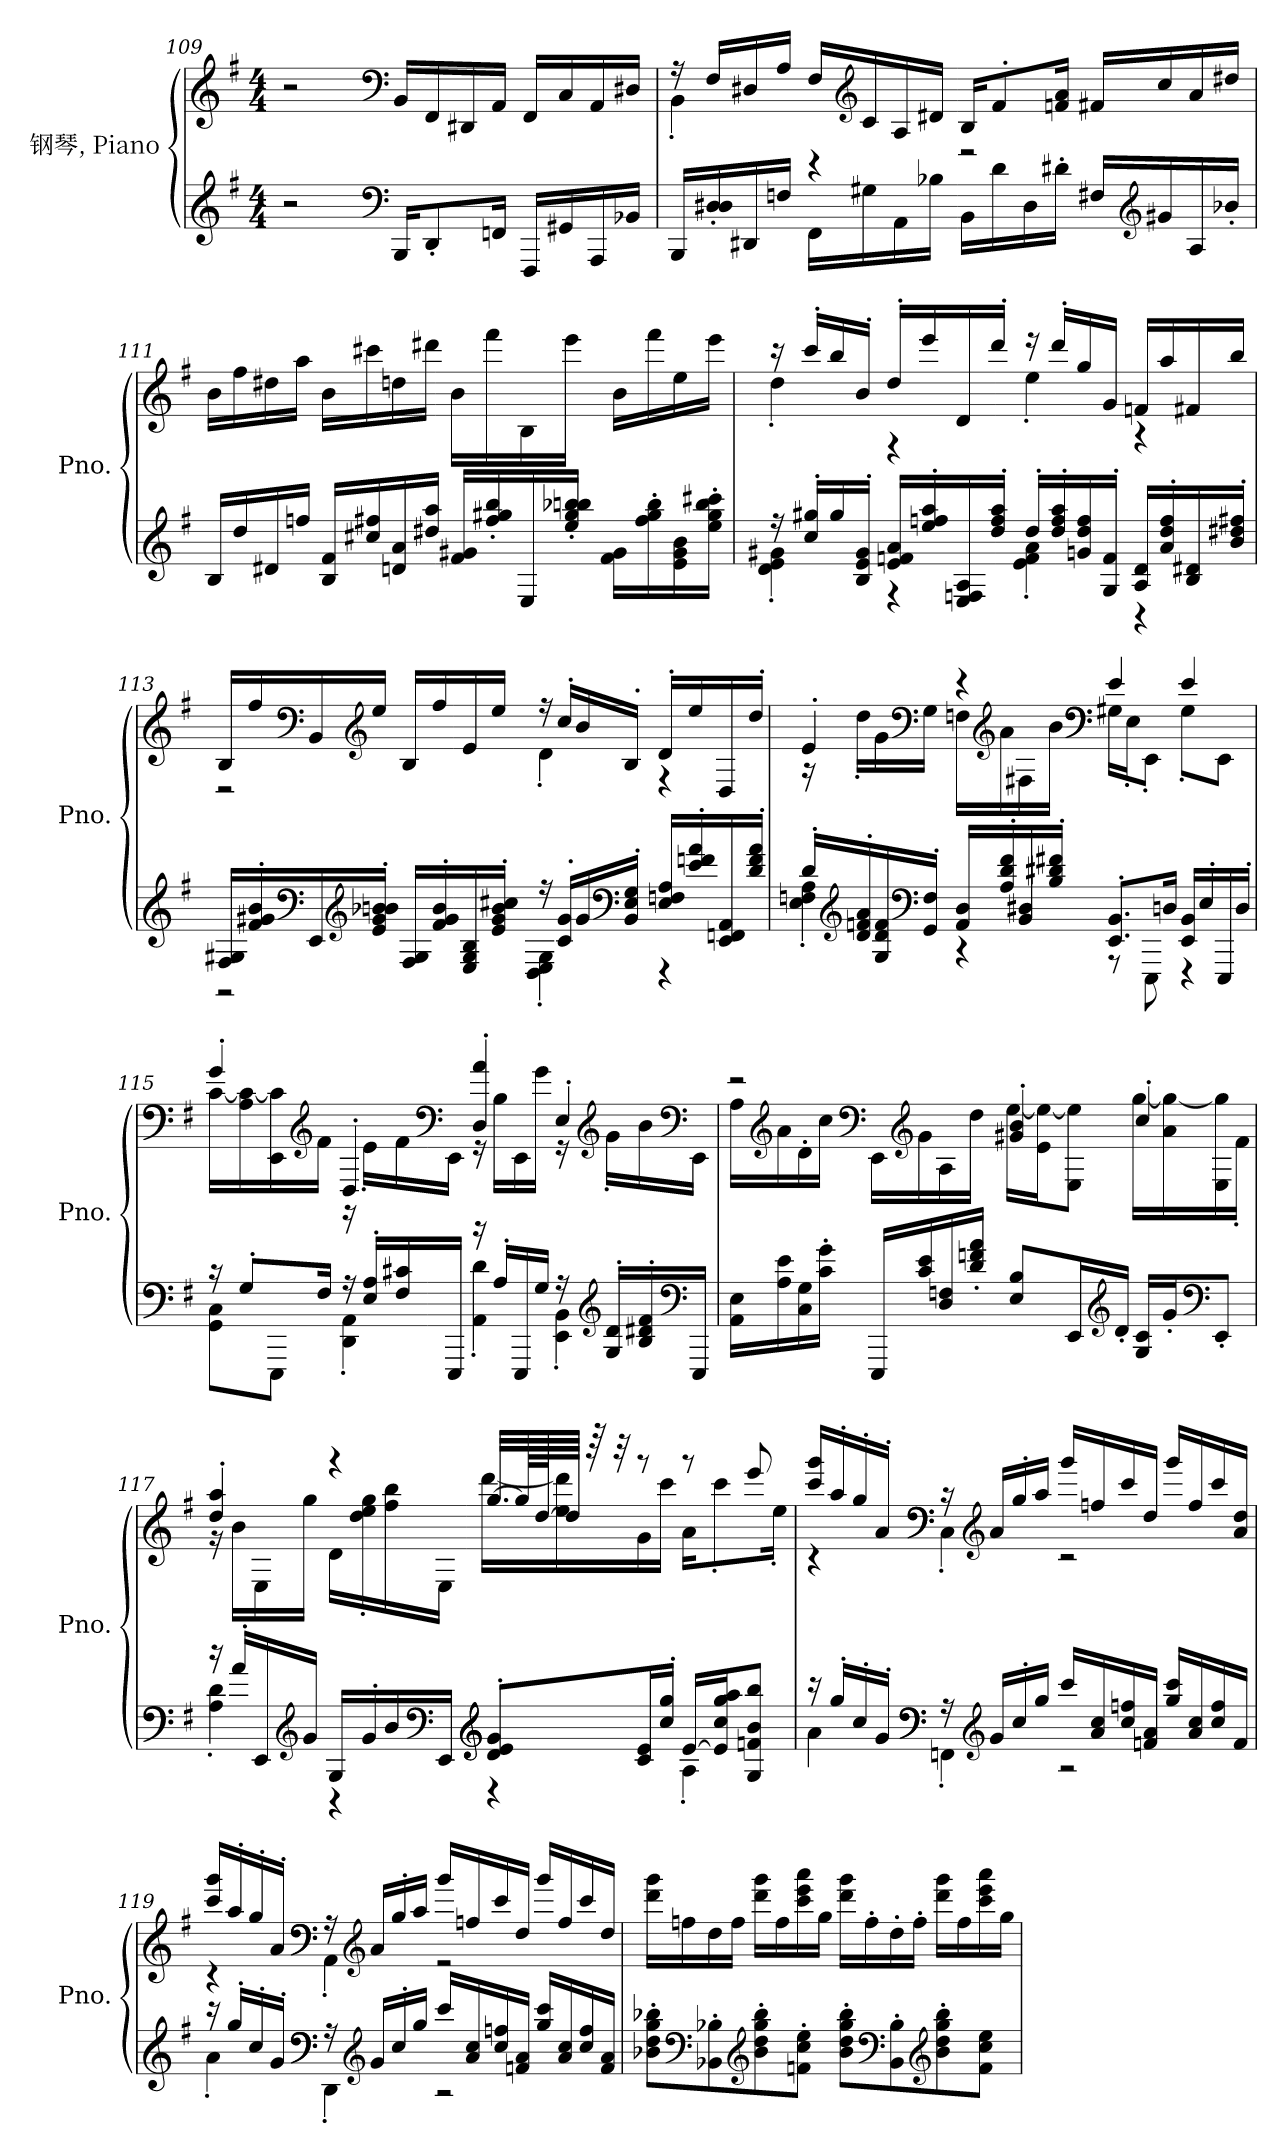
**kern	**kern
*part1	*part1
*staff2	*staff1
*I"钢琴, Piano	*
*I'Pno.	*
!!LO:LB:g=z
*clefG2	*clefG2
*k[f#]	*k[f#]
*M4/4	*M4/4
=109	=109
2r	2r
*clefF4	*clefF4
16BBB/KL	16BB/LL
8DD'/	16FF#/
.	16DD#X/
16FFn/Jk	16AA/JJ
16FFF#/LL	16FF#/LL
16GG#X/	16C/
16AAA/	16AA/
16BB-X/JJ	16D#X/JJ
=110	=110
*	*^
16BBB/LL	16r	4BB'\
16D/' 16D#X/'	16F#/LL	.
16DD#X/	16D#X/	.
16Fn/JJ	16A/JJ	.
16FF#\LL	16F#/LL	4r
*	*clefG2	*
16G#X\	16c/	.
16AA\	16A/	.
16B-X\JJ	16d#X/JJ	.
16BB\LL	16B/KL	2r
16d\	8f#'/	.
16D#\	.	.
16d#X'\JJ	16fn/ 16a/Jk	.
16F#X/LL	16f#X/LL	.
*clefG2	*	*
16g#X/	16cc/	.
16A/	16a/	.
16b-X'/JJ	16dd#X/JJ	.
*	*v	*v
!!LO:PB:g=z
=111	=111
16B/LL	16b\LL
16dd/	16ff#\
16d#X/	16dd#X\
16ffn/JJ	16aa\JJ
16B/ 16f#/LL	16b\LL
16cc#X/ 16ff#X/	16ccc#X\
16dn/ 16a/	16ddn\
16dd#X/ 16aa/JJ	16ddd#X\JJ
16f#/ 16g#X/LL	16b\LL
16ff#/' 16gg#X/' 16bb/'	16fff#\
16E/	16B\
16ee/' 16gg#/' 16bb-X/' 16bbn/'JJ	16eee\JJ
16f#\ 16g#\LL	16b\LL
16ff#\' 16gg#\' 16bb\'	16fff#\
16e\ 16g#\ 16b\	16ee\
16ee\' 16gg#\' 16bb\' 16ccc#X\'JJ	16eee\JJ
!!LO:LB:g=z
=112	=112
*^	*^
16r	4d\' 4e\' 4g#X\'	16r	4dd'\
16cc/' 16gg#X/'LL	.	16ccc'/LL	.
16gg#/	.	16bb/	.
16B/' 16e/' 16g#/'JJ	.	16b'/JJ	.
16e/ 16fn/ 16a/LL	4r	16dd'/LL	4r
16ee/' 16ffn/' 16aa/'	.	16eee/	.
16E/ 16Fn/ 16A/	.	16d/	.
16dd/' 16ff/' 16aa/'JJ	.	16ddd'/JJ	.
16dd'/LL	4e\' 4f\' 4a\'	16r	4ee'\
16dd/' 16ff/' 16aa/'	.	16ddd'/LL	.
16gn/ 16dd/ 16ff/	.	16gg/	.
16G/' 16f/'JJ	.	16g/JJ	.
16A/ 16d/LL	4r	16fn/LL	4r
16a/' 16dd/' 16ff/'	.	16aa/	.
16B/ 16d#X/	.	16f#X/	.
16b/' 16dd#X/' 16ff#X/'JJ	.	16bb/JJ	.
!!LO:LB:g=z	!!
=113	=113	=113	=113
16F#/ 16G#X/LL	2r	16B/LL	2r
16f#/' 16g#X/' 16b/'	.	16ff#/	.
*clefF4	*	*clefF4	*
16EE/	.	16BB/	.
*clefG2	*	*clefG2	*
16e/' 16g#/' 16b-X/' 16bn/'JJ	.	16ee/JJ	.
16F#/ 16G#/LL	.	16B/LL	.
16f#/' 16g#/' 16b/'	.	16ff#/	.
16E/ 16G#/ 16B/	.	16e/	.
16e/' 16g#/' 16b/' 16cc#X/'JJ	.	16ee/JJ	.
16r	4D\' 4E\' 4G#\'	16r	4d'\
16c/' 16g#/'LL	.	16cc'/LL	.
16g#/	.	16b/	.
*clefF4	*	*	*
16BB/' 16E/' 16G#/'JJ	.	16B'/JJ	.
16E/ 16Fn/ 16A/LL	4r	16d'/LL	4r
16e/' 16fn/' 16a/'	.	16ee/	.
16EE/ 16FFn/ 16AA/	.	16D/	.
16d/' 16f/' 16a/'JJ	.	16dd'/JJ	.
!!LO:LB:g=z	!!
=114	=114	=114	=114
16d'/LL	4E\' 4Fn\' 4A\'	4e'/	16r
*clefG2	*	*	*
16d/' 16fn/' 16a/'	.	.	16dd'\LL
16G/ 16d/ 16f/	.	.	16g\
*clefF4	*	*clefF4	*
16GG/' 16F/'JJ	.	.	16G\JJ
16AA/ 16D/LL	4r	4r	16Fn\LL
*	*	*clefG2	*
16A/' 16d/' 16f/'	.	.	16a\
16BB/ 16D#X/	.	.	16F#X\
16B/' 16d#X/' 16f#X/'JJ	.	.	16b\JJ
*	*	*clefF4	*
8.EE/' 8.BB/'L	8r	4e/	16G#X\LL
.	.	.	16E'\J
.	8EEE\	.	8EE'\J
16Dn/Jk	.	.	.
16EE/ 16BB/LL	4r	4e/	8G#'\L
16E'/	.	.	.
16EEE/	.	.	8EE\J
16D'/JJ	.	.	.
!!LO:LB:g=z	!!
=115	=115	=115	=115
16r	8GG\ 8C\L	4g'/	[16c\LL
8G'/L	.	.	16A\ 16c\_
.	8EEE\J	.	16EE\ 16c\]
*	*	*clefG2	*
16F#/Jk	.	.	16f#\JJ
16r	4DD\' 4AA\'	4D'/	16r
16E/' 16A/'LL	.	.	16e'\LL
16F#/ 16c#X/	.	.	16f#\
*	*	*clefF4	*
16EEE/JJ	.	.	16EE\JJ
16r	4AA\' 4d\'	4D/' 4a/'	16r
16A'/LL	.	.	16B\LL
16EEE/	.	.	16EE\
16G/JJ	.	.	16g\JJ
16r	4EE\' 4BB\'	4E'/	16r
*clefG2	*	*clefG2	*
16G/' 16d/'LL	.	.	16g'\LL
16B/' 16d#X/' 16f#/'	.	.	16b\
*clefF4	*	*clefF4	*
16EEE/JJ	.	.	16EE\JJ
*v	*v	*	*
!!LO:LB:g=z	!!
=116	=116	=116
16AA\ 16E\LL	2r	16A\LL
*	*clefG2	*
16A\ 16e\	.	16a\
16C\ 16G\	.	16d'\
16c\' 16g\'JJ	.	16cc\JJ
*	*clefF4	*
16EEE/LL	.	16EE\LL
*	*clefG2	*
16c/ 16e/	.	16g\
16D/ 16Fn/	.	16A\
16d/' 16fn/' 16a/'JJ	.	16dd\JJ
8E/ 8B/L	4g#X/' 4b/'	[16ee\LL
.	.	16e\ 16ee\_J
16EE/L	.	8E\ 8ee\]J
*clefG2	*	*
16d'/JJ	.	.
16G/ 16c/LL	4cc'/	[16gg\LL
16g'/J	.	16a\ 16gg\_
*clefF4	*	*
8EE'/J	.	16E\ 16gg\]
.	.	16f#'\JJ
!!LO:PB:g=z	!!
=117	=117	=117
*^	*	*
16r	4A\' 4d\'	4dd/' 4aa/'	16r
16a'/LL	.	.	16b\LL
16EE/	.	.	16E\
*clefG2	*	*	*
16g/JJ	.	.	16gg\JJ
16G/LL	4r	4r	16d\LL
16g'/	.	.	16dd\' 16ee\' 16gg\'
16b/	.	.	16ff#\ 16bb\
*clefF4	*	*	*
16EE/JJ	.	.	16E\JJ
*clefG2	*	*	*
8d/' 8e/' 8g/'L	4r	[32.gg/LLL	[16ddd\LL
.	.	128gg/LL]	.
.	.	[128dd/J	.
.	.	64dd/JJJJ]	16ee\ 16ddd\]
.	.	64r	.
.	.	32r	.
16c/ 16e/L	.	8r	16g\
16cc/' 16gg/'JJ	.	.	16ccc\JJ
[16e/LL	4A'\	8r	16a\KL
16e/] 16cc/ 16gg/ 16aa/J	.	.	8ccc'\
8G/ 8fn/ 8b/ 8bb/J	.	8eee/	.
.	.	.	16ee'\Jk
!!LO:LB:g=z	!!
=118	=118	=118	=118
16r	4a\	16ccc/ 16ggg/LL	4r
16gg'/LL	.	16aa'/	.
16cc'/	.	16gg'/	.
16g'/JJ	.	16a'/JJ	.
*clefF4	*	*clefF4	*
16r	4FFn'\	16r	4C'\
*clefG2	*	*clefG2	*
16g/LL	.	16a/LL	.
16cc'/	.	16gg'/	.
16gg/JJ	.	16aa/JJ	.
16ccc/LL	2r	16ggg/LL	2r
16a/ 16cc/	.	16ffn/	.
16cc/ 16ffn/	.	16ccc/	.
16fn/ 16a/JJ	.	16dd/JJ	.
16gg/ 16ccc/LL	.	16ggg/LL	.
16a/ 16cc/	.	16ff/	.
16cc/ 16ff/	.	16ccc/	.
16f/JJ	.	16a/ 16dd/JJ	.
=119	=119	=119	=119
16r	4a'\	16ccc/ 16ggg/LL	4r
16gg'/LL	.	16aa'/	.
16cc'/	.	16gg'/	.
16g'/JJ	.	16a'/JJ	.
*clefF4	*	*clefF4	*
16r	4DD'\	16r	4AA'\
*clefG2	*	*clefG2	*
16g/LL	.	16a/LL	.
16cc'/	.	16gg'/	.
16gg/JJ	.	16aa/JJ	.
16ccc/LL	2r	16ggg/LL	2r
16a/ 16cc/	.	16ffn/	.
16cc/ 16ffn/	.	16ccc/	.
16fn/ 16a/JJ	.	16dd/JJ	.
16gg/ 16ccc/LL	.	16ggg/LL	.
16a/ 16cc/	.	16ff/	.
16cc/ 16ff/	.	16ccc/	.
16f/ 16a/JJ	.	16dd/JJ	.
*v	*v	*	*
*	*v	*v
!!LO:LB:g=z
=120	=120
8b-X\' 8dd\' 8gg\' 8bb-X\'L	16ddd\ 16ggg\LL
.	16ffn\
*clefF4	*
8BB-X\' 8B-X\'	16dd\
.	16ff\JJ
*clefG2	*
8b-\' 8dd\' 8gg\' 8bb-\'	16ddd\ 16ggg\LL
.	16ff\
8fn\' 8cc\' 8ee\'J	16ccc\ 16eee\ 16aaa\
.	16gg\JJ
8b-\' 8dd\' 8gg\' 8bb-\'L	16ddd\ 16ggg\LL
.	16ff'\
*clefF4	*
8BB-\' 8B-\'	16dd'\
.	16ff'\JJ
*clefG2	*
8b-\' 8dd\' 8gg\' 8bb-\'	16ddd\ 16ggg\LL
.	16ff\
8f\ 8cc\ 8ee\J	16ccc\ 16eee\ 16aaa\
.	16gg\JJ
=	=
*-	*-
